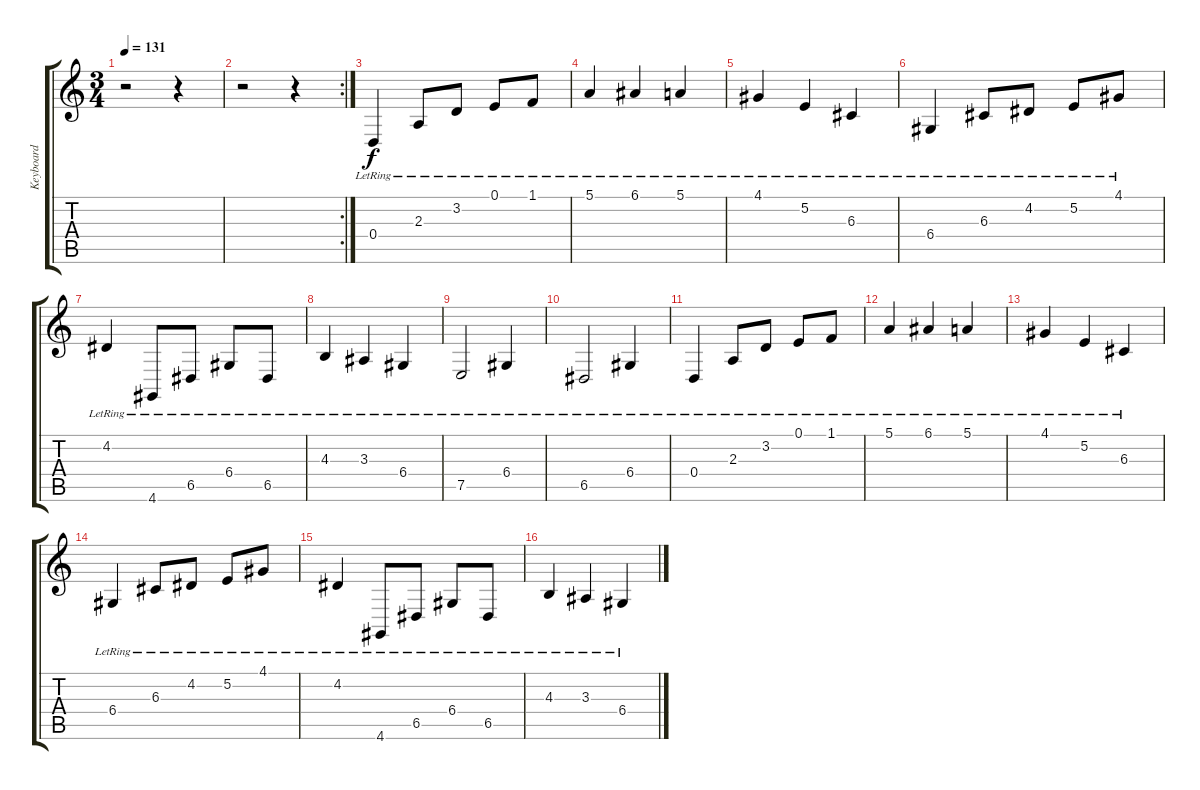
\track ("Keyboard" "Keyboard") {instrument acousticgrandpiano}
\staff {score tabs}
\tuning (E4 B3 G3 D3 A2 E2) {hide}
\ts (3 4)
\tempo 131
\clef g2
\ks c
r.2{dy f} r.4 |
\rc 2
r.2 r.4 |
0.4{lr}.4 2.3{lr}.8 3.2{lr}.8 0.1{lr}.8 1.1{lr}.8 |
5.1{lr}.4 6.1{lr}.4 5.1{lr}.4 |
4.1{lr}.4 5.2{lr}.4 6.3{lr}.4 |
6.4{lr}.4 6.3{lr}.8 4.2{lr}.8 5.2{lr}.8 4.1{lr}.8 |
4.2{lr}.4 4.6{lr}.8 6.5{lr}.8 6.4{lr}.8 6.5{lr}.8 |
4.3{lr}.4 3.3{lr}.4 6.4{lr}.4 |
7.5{lr}.2 6.4{lr}.4 |
6.5{lr}.2 6.4{lr}.4 |
0.4{lr}.4 2.3{lr}.8 3.2{lr}.8 0.1{lr}.8 1.1{lr}.8 |
5.1{lr}.4 6.1{lr}.4 5.1{lr}.4 |
4.1{lr}.4 5.2{lr}.4 6.3{lr}.4 |
6.4{lr}.4 6.3{lr}.8 4.2{lr}.8 5.2{lr}.8 4.1{lr}.8 |
4.2{lr}.4 4.6{lr}.8 6.5{lr}.8 6.4{lr}.8 6.5{lr}.8 |
4.3{lr}.4 3.3{lr}.4 6.4{lr}.4
